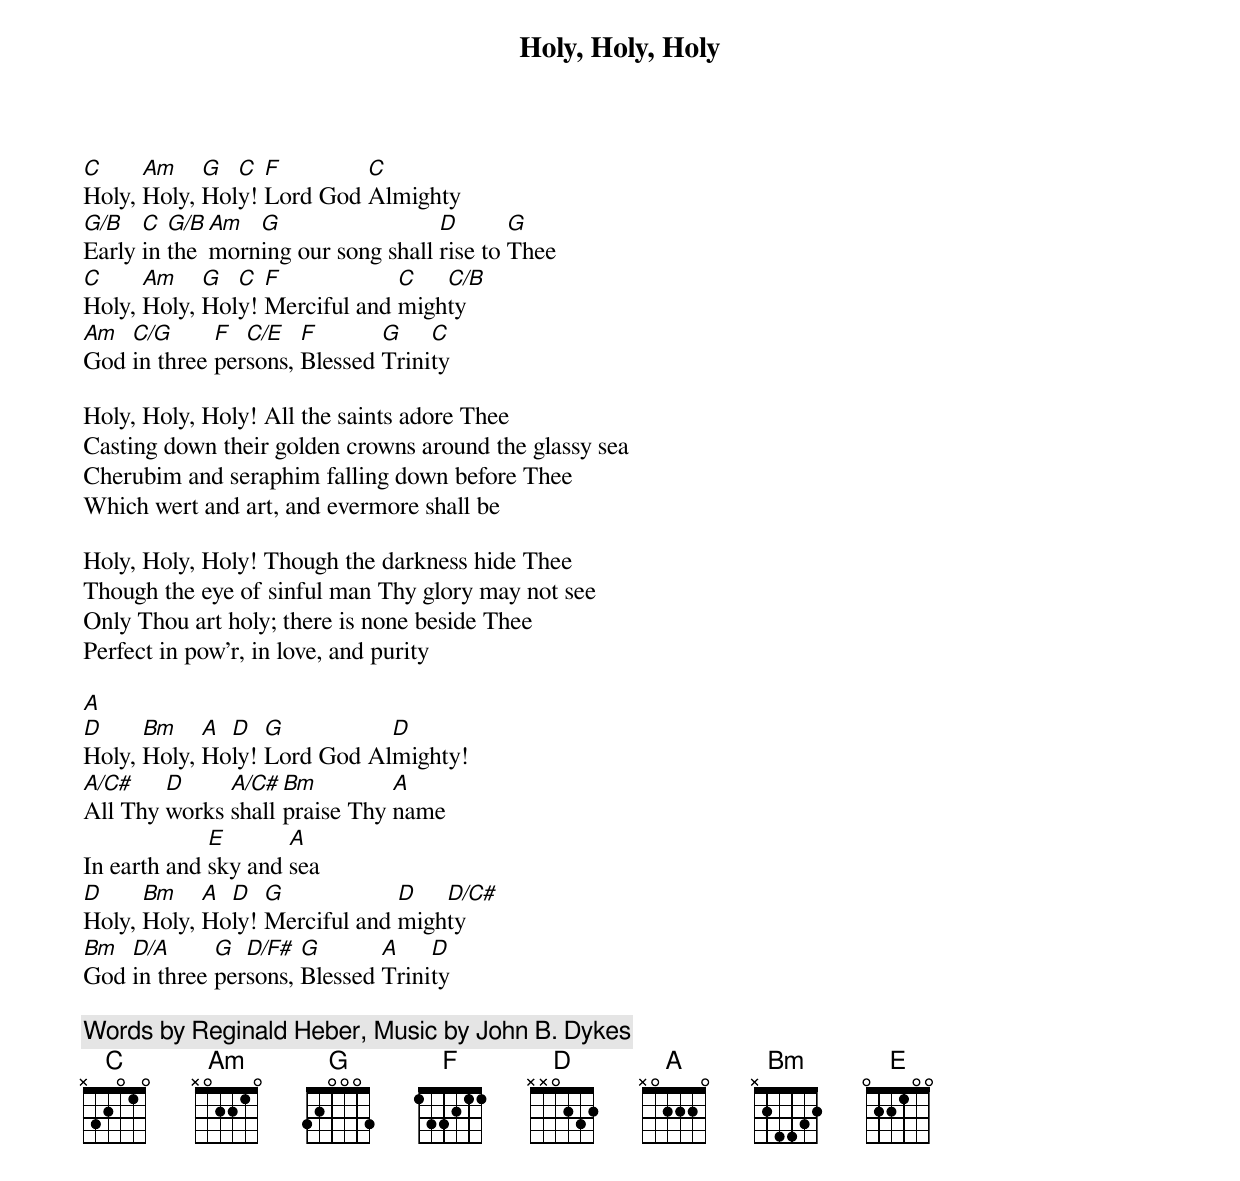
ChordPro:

{t:Holy, Holy, Holy}
{su:Hymn}
[C]Holy, [Am]Holy, [G]Hol[C]y! [F]Lord God [C]Almighty
[G/B]Early [C]in [G/B]the [Am]morn[G]ing our song shall [D]rise to [G]Thee
[C]Holy, [Am]Holy, [G]Hol[C]y! [F]Merciful and [C]migh[C/B]ty
[Am]God [C/G]in three [F]per[C/E]sons, [F]Blessed [G]Trini[C]ty

Holy, Holy, Holy! All the saints adore Thee
Casting down their golden crowns around the glassy sea
Cherubim and seraphim falling down before Thee
Which wert and art, and evermore shall be

Holy, Holy, Holy! Though the darkness hide Thee
Though the eye of sinful man Thy glory may not see
Only Thou art holy; there is none beside Thee
Perfect in pow'r, in love, and purity

[A]
[D]Holy, [Bm]Holy, [A]Ho[D]ly! [G]Lord God Al[D]mighty!
[A/C#]All Thy [D]works [A/C#]shall [Bm]praise Thy [A]name
In earth and [E]sky and [A]sea
[D]Holy, [Bm]Holy, [A]Ho[D]ly! [G]Merciful and [D]migh[D/C#]ty
[Bm]God [D/A]in three [G]per[D/F#]sons, [G]Blessed [A]Trini[D]ty

{c:Words by Reginald Heber, Music by John B. Dykes}
